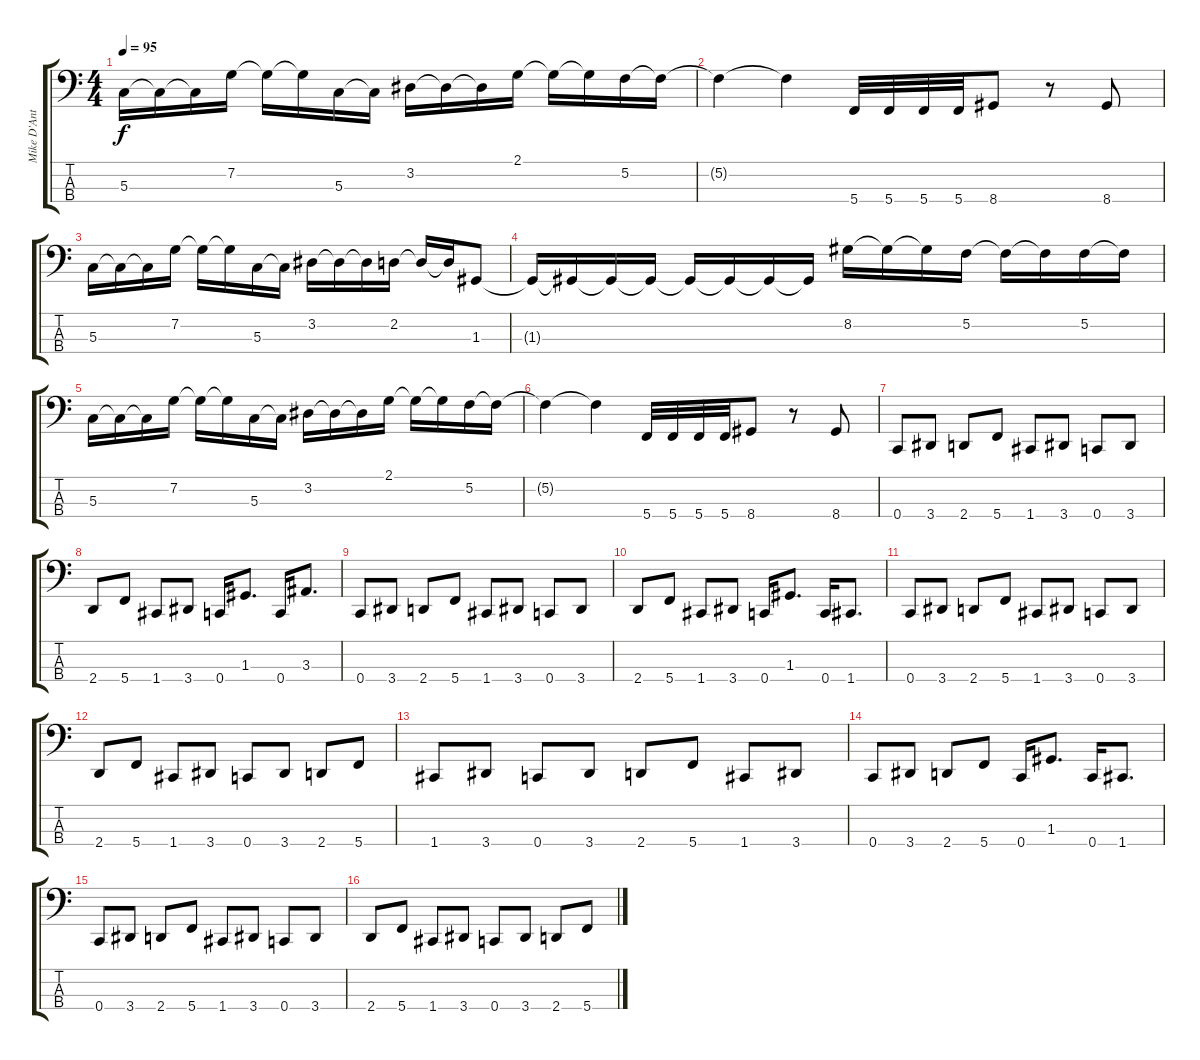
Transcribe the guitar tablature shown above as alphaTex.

\track ("Mike D'Antonio" "Mike D'Ant") {instrument electricbasspick}
\staff {score tabs}
\tuning (F2 C2 G1 C1) {hide}
\ts (4 4)
\tempo 95
\clef f4
\ks c
5.3.16{dy f} 5.3{t}.16 5.3{t}.16 7.2.16 7.2{t}.16 7.2{t}.16 5.3.16 5.3{t}.16 3.2.16 3.2{t}.16 3.2{t}.16 2.1.16 2.1{t}.16 2.1{t}.16 5.2.16 5.2{t}.16 |
5.2{t}.4 5.2{t}.4 5.4.32 5.4.32 5.4.32 5.4.32 8.4.8 r.8 8.4.8 |
5.3.16 5.3{t}.16 5.3{t}.16 7.2.16 7.2{t}.16 7.2{t}.16 5.3.16 5.3{t}.16 3.2.16 3.2{t}.16 3.2{t}.16 2.2.16 2.2{t}.16 2.2{t}.16 1.3.8 |
1.3{t}.16 1.3{t}.16 1.3{t}.16 1.3{t}.16 1.3{t}.16 1.3{t}.16 1.3{t}.16 1.3{t}.16 8.2.16 8.2{t}.16 8.2{t}.16 5.2.16 5.2{t}.16 5.2{t}.16 5.2.16 5.2{t}.16 |
5.3.16 5.3{t}.16 5.3{t}.16 7.2.16 7.2{t}.16 7.2{t}.16 5.3.16 5.3{t}.16 3.2.16 3.2{t}.16 3.2{t}.16 2.1.16 2.1{t}.16 2.1{t}.16 5.2.16 5.2{t}.16 |
5.2{t}.4 5.2{t}.4 5.4.32 5.4.32 5.4.32 5.4.32 8.4.8 r.8 8.4.8 |
0.4.8 3.4.8 2.4.8 5.4.8 1.4.8 3.4.8 0.4.8 3.4.8 |
2.4.8 5.4.8 1.4.8 3.4.8 0.4.16 1.3.8{d} 0.4.16 3.3.8{d} |
0.4.8 3.4.8 2.4.8 5.4.8 1.4.8 3.4.8 0.4.8 3.4.8 |
2.4.8 5.4.8 1.4.8 3.4.8 0.4.16 1.3.8{d} 0.4.16 1.4.8{d} |
0.4.8 3.4.8 2.4.8 5.4.8 1.4.8 3.4.8 0.4.8 3.4.8 |
2.4.8 5.4.8 1.4.8 3.4.8 0.4.8 3.4.8 2.4.8 5.4.8 |
1.4.8 3.4.8 0.4.8 3.4.8 2.4.8 5.4.8 1.4.8 3.4.8 |
0.4.8 3.4.8 2.4.8 5.4.8 0.4.16 1.3.8{d} 0.4.16 1.4.8{d} |
0.4.8 3.4.8 2.4.8 5.4.8 1.4.8 3.4.8 0.4.8 3.4.8 |
2.4.8 5.4.8 1.4.8 3.4.8 0.4.8 3.4.8 2.4.8 5.4.8
